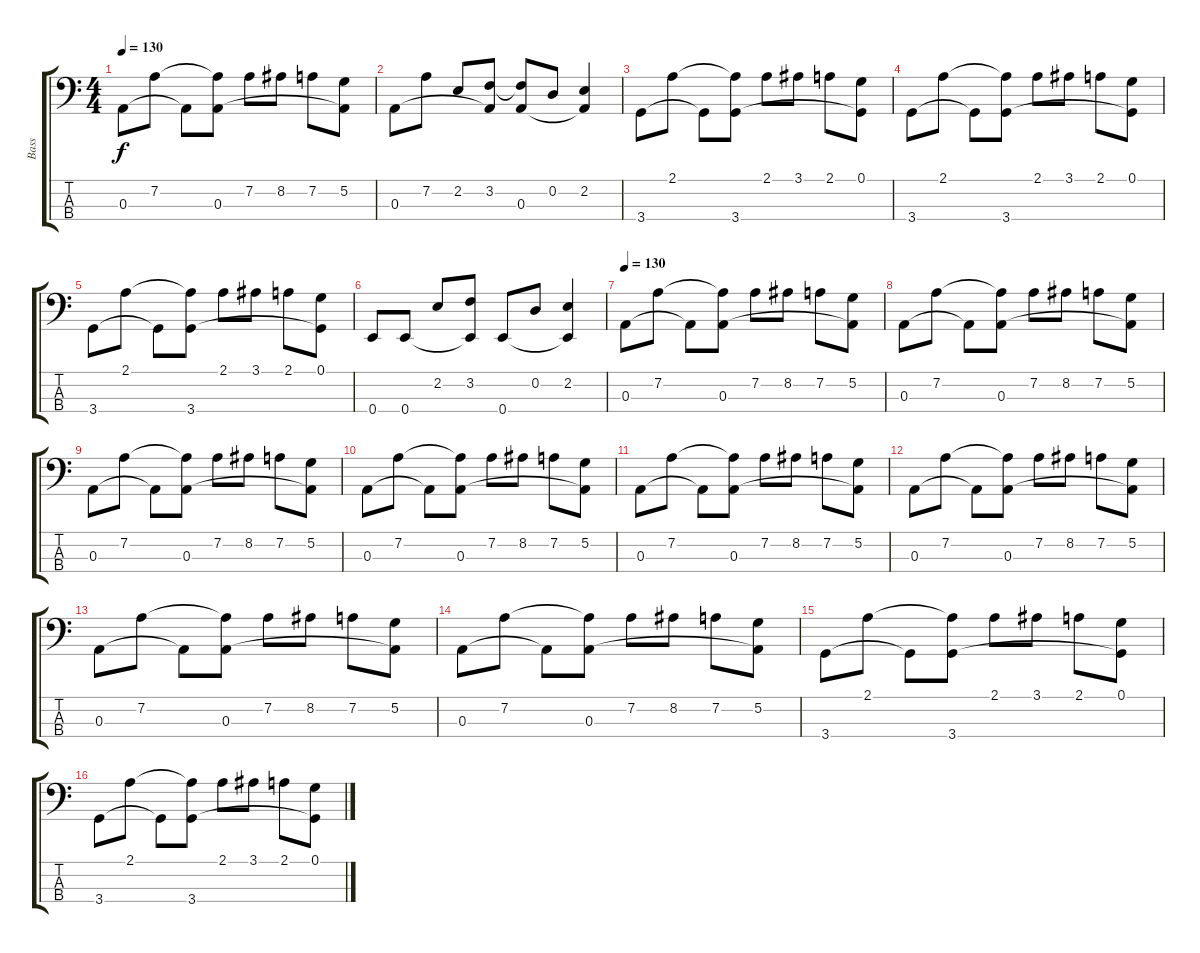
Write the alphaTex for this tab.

\track ("Bass" "Bass") {instrument electricbassfinger}
\staff {score tabs}
\tuning (G2 D2 A1 E1) {hide}
\ts (4 4)
\tempo 130
\clef f4
\ks c
0.3.8{dy f} 7.2.8 0.3{t}.8 (7.2{t} 0.3).8 7.2.8 8.2.8 7.2.8 (5.2 0.3{t}).8 |
0.3.8 7.2.8 2.2.8 (3.2 0.3{t}).8 (3.2{t} 0.3).8 0.2.8 (2.2 0.3{t}).4 |
3.4.8 2.1.8 3.4{t}.8 (2.1{t} 3.4).8 2.1.8 3.1.8 2.1.8 (0.1 3.4{t}).8 |
3.4.8 2.1.8 3.4{t}.8 (2.1{t} 3.4).8 2.1.8 3.1.8 2.1.8 (0.1 3.4{t}).8 |
3.4.8 2.1.8 3.4{t}.8 (2.1{t} 3.4).8 2.1.8 3.1.8 2.1.8 (0.1 3.4{t}).8 |
0.4.8 0.4.8 2.2.8 (3.2 0.4{t}).8 0.4.8 0.2.8 (2.2 0.4{t}).4 |
\tempo 130
0.3.8 7.2.8 0.3{t}.8 (7.2{t} 0.3).8 7.2.8 8.2.8 7.2.8 (5.2 0.3{t}).8 |
0.3.8 7.2.8 0.3{t}.8 (7.2{t} 0.3).8 7.2.8 8.2.8 7.2.8 (5.2 0.3{t}).8 |
0.3.8 7.2.8 0.3{t}.8 (7.2{t} 0.3).8 7.2.8 8.2.8 7.2.8 (5.2 0.3{t}).8 |
0.3.8 7.2.8 0.3{t}.8 (7.2{t} 0.3).8 7.2.8 8.2.8 7.2.8 (5.2 0.3{t}).8 |
0.3.8 7.2.8 0.3{t}.8 (7.2{t} 0.3).8 7.2.8 8.2.8 7.2.8 (5.2 0.3{t}).8 |
0.3.8 7.2.8 0.3{t}.8 (7.2{t} 0.3).8 7.2.8 8.2.8 7.2.8 (5.2 0.3{t}).8 |
0.3.8 7.2.8 0.3{t}.8 (7.2{t} 0.3).8 7.2.8 8.2.8 7.2.8 (5.2 0.3{t}).8 |
0.3.8 7.2.8 0.3{t}.8 (7.2{t} 0.3).8 7.2.8 8.2.8 7.2.8 (5.2 0.3{t}).8 |
3.4.8 2.1.8 3.4{t}.8 (2.1{t} 3.4).8 2.1.8 3.1.8 2.1.8 (0.1 3.4{t}).8 |
3.4.8 2.1.8 3.4{t}.8 (2.1{t} 3.4).8 2.1.8 3.1.8 2.1.8 (0.1 3.4{t}).8
